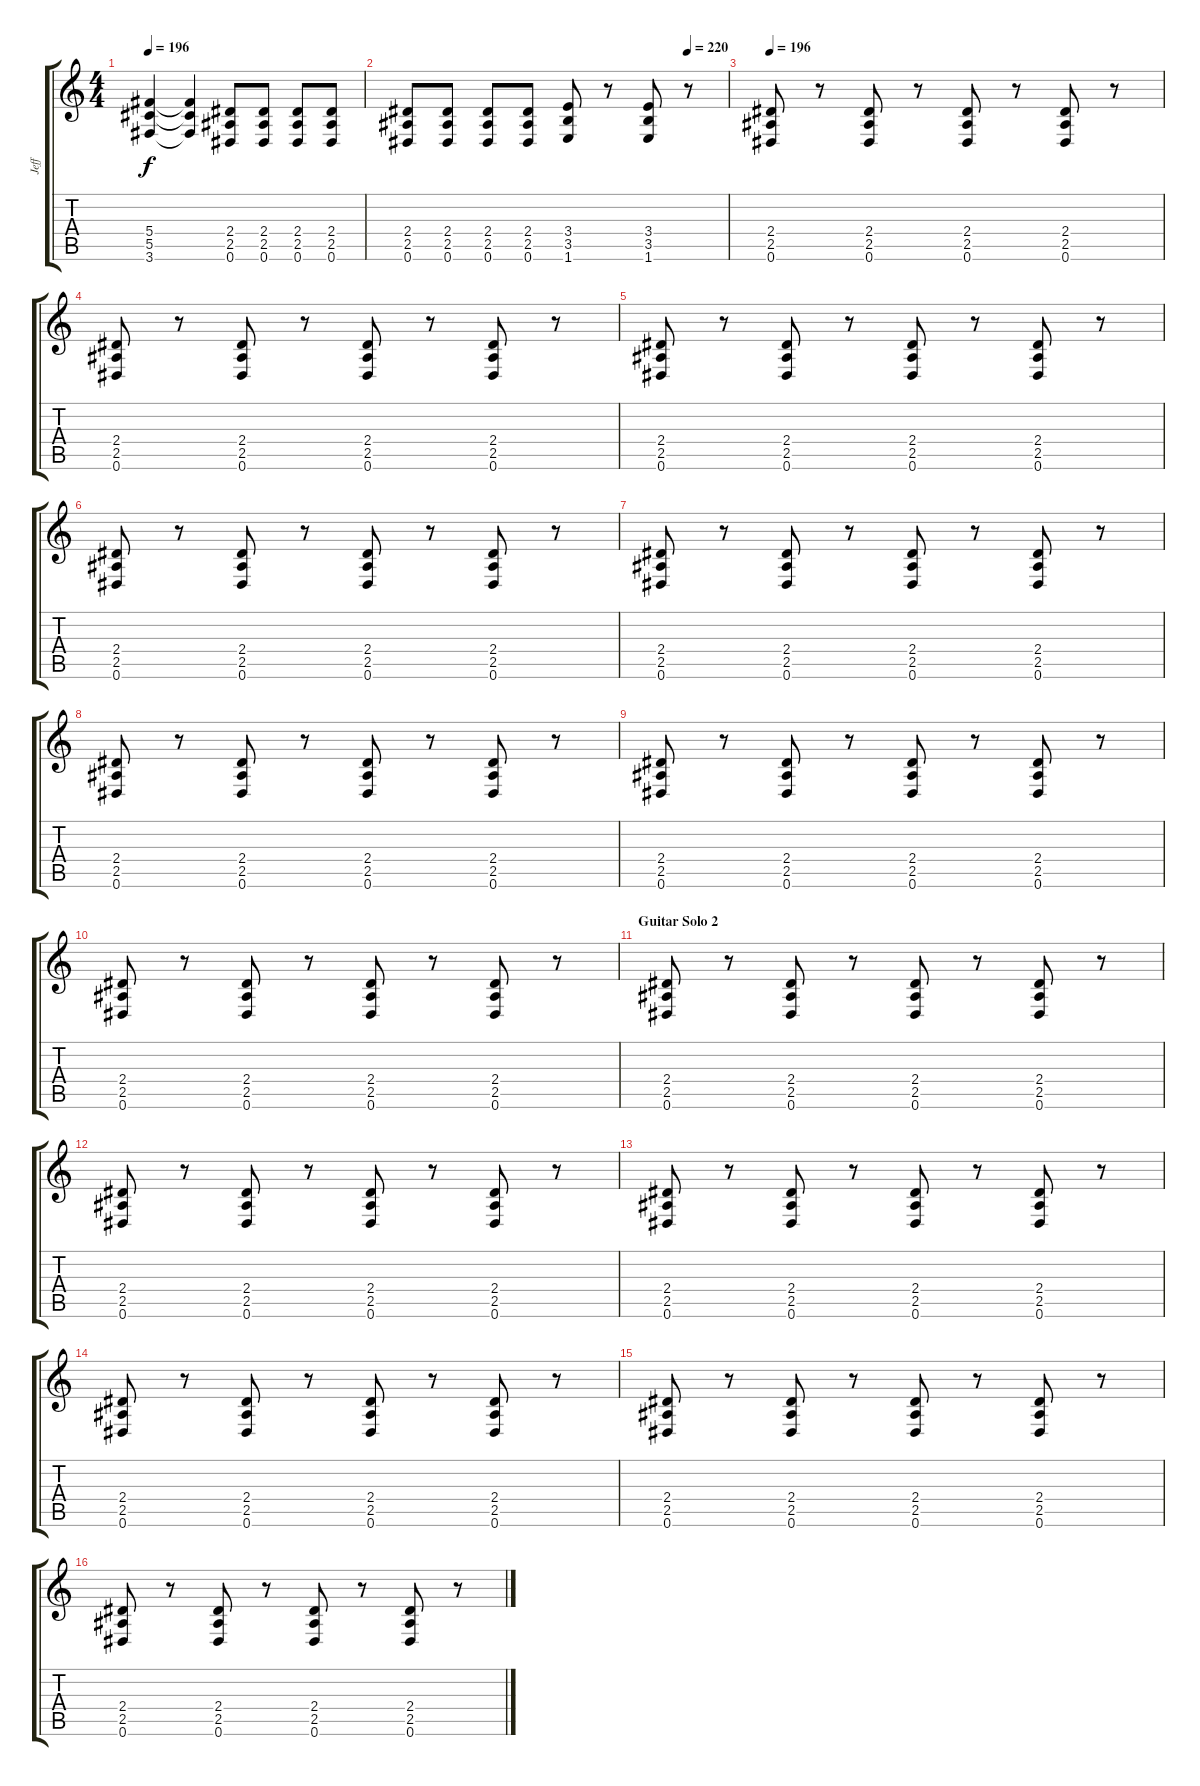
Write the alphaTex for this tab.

\track ("Jeff" "Jeff") {instrument distortionguitar}
\staff {score tabs}
\tuning (Eb4 Bb3 Gb3 Db3 Ab2 Eb2) {hide}
\ts (4 4)
\tempo 196
\clef g2
\ks c
(5.4 5.5 3.6).4{dy f} (5.4{t} 5.5{t} 3.6{t}).4 (2.4 2.5 0.6).8 (2.4 2.5 0.6).8 (2.4 2.5 0.6).8 (2.4 2.5 0.6).8 |
\tempo (220 0.875)
(2.4 2.5 0.6).8 (2.4 2.5 0.6).8 (2.4 2.5 0.6).8 (2.4 2.5 0.6).8 (3.4 3.5 1.6).8 r.8 (3.4 3.5 1.6).8 r.8 |
\tempo 196
(2.4 2.5 0.6).8 r.8 (2.4 2.5 0.6).8 r.8 (2.4 2.5 0.6).8 r.8 (2.4 2.5 0.6).8 r.8 |
(2.4 2.5 0.6).8 r.8 (2.4 2.5 0.6).8 r.8 (2.4 2.5 0.6).8 r.8 (2.4 2.5 0.6).8 r.8 |
(2.4 2.5 0.6).8 r.8 (2.4 2.5 0.6).8 r.8 (2.4 2.5 0.6).8 r.8 (2.4 2.5 0.6).8 r.8 |
(2.4 2.5 0.6).8 r.8 (2.4 2.5 0.6).8 r.8 (2.4 2.5 0.6).8 r.8 (2.4 2.5 0.6).8 r.8 |
(2.4 2.5 0.6).8 r.8 (2.4 2.5 0.6).8 r.8 (2.4 2.5 0.6).8 r.8 (2.4 2.5 0.6).8 r.8 |
(2.4 2.5 0.6).8 r.8 (2.4 2.5 0.6).8 r.8 (2.4 2.5 0.6).8 r.8 (2.4 2.5 0.6).8 r.8 |
(2.4 2.5 0.6).8 r.8 (2.4 2.5 0.6).8 r.8 (2.4 2.5 0.6).8 r.8 (2.4 2.5 0.6).8 r.8 |
(2.4 2.5 0.6).8 r.8 (2.4 2.5 0.6).8 r.8 (2.4 2.5 0.6).8 r.8 (2.4 2.5 0.6).8 r.8 |
\section ("" "Guitar Solo 2")
(2.4 2.5 0.6).8 r.8 (2.4 2.5 0.6).8 r.8 (2.4 2.5 0.6).8 r.8 (2.4 2.5 0.6).8 r.8 |
(2.4 2.5 0.6).8 r.8 (2.4 2.5 0.6).8 r.8 (2.4 2.5 0.6).8 r.8 (2.4 2.5 0.6).8 r.8 |
(2.4 2.5 0.6).8 r.8 (2.4 2.5 0.6).8 r.8 (2.4 2.5 0.6).8 r.8 (2.4 2.5 0.6).8 r.8 |
(2.4 2.5 0.6).8 r.8 (2.4 2.5 0.6).8 r.8 (2.4 2.5 0.6).8 r.8 (2.4 2.5 0.6).8 r.8 |
(2.4 2.5 0.6).8 r.8 (2.4 2.5 0.6).8 r.8 (2.4 2.5 0.6).8 r.8 (2.4 2.5 0.6).8 r.8 |
(2.4 2.5 0.6).8 r.8 (2.4 2.5 0.6).8 r.8 (2.4 2.5 0.6).8 r.8 (2.4 2.5 0.6).8 r.8
